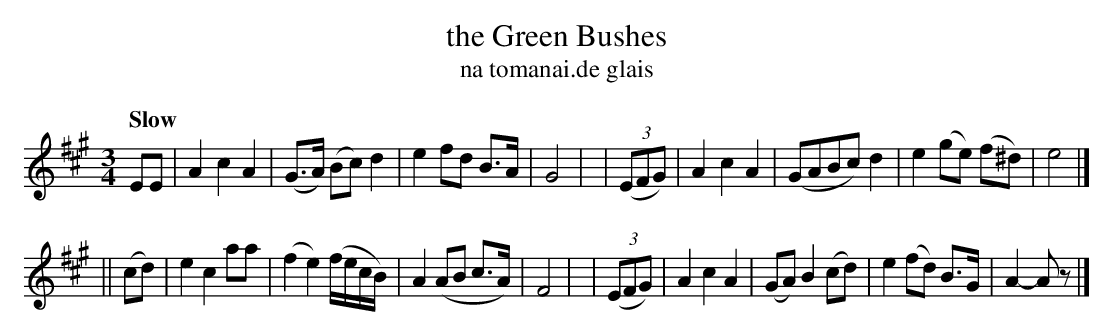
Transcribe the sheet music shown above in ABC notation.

X:1
T: the Green Bushes
T: na tomanai\.de glais
Q: "Slow"
M: 3/4
L: 1/8
K: A
     EE   | A2 c2 A2 | (G>A) (Bc) d2 | e2 fd B>A | G4 |\
| ((3EFG) | A2 c2 A2 | (GABc) d2 | e2 (ge) (f^d) | e4 |]
|| (cd)   | e2 c2 aa | (f2 e2) (f/e/c/B/) | A2 (AB c>A) | F4 |\
| ((3EFG) | A2 c2 A2 | (GA) B2 (cd) | e2 (fd) B>G | A2- Az |]
